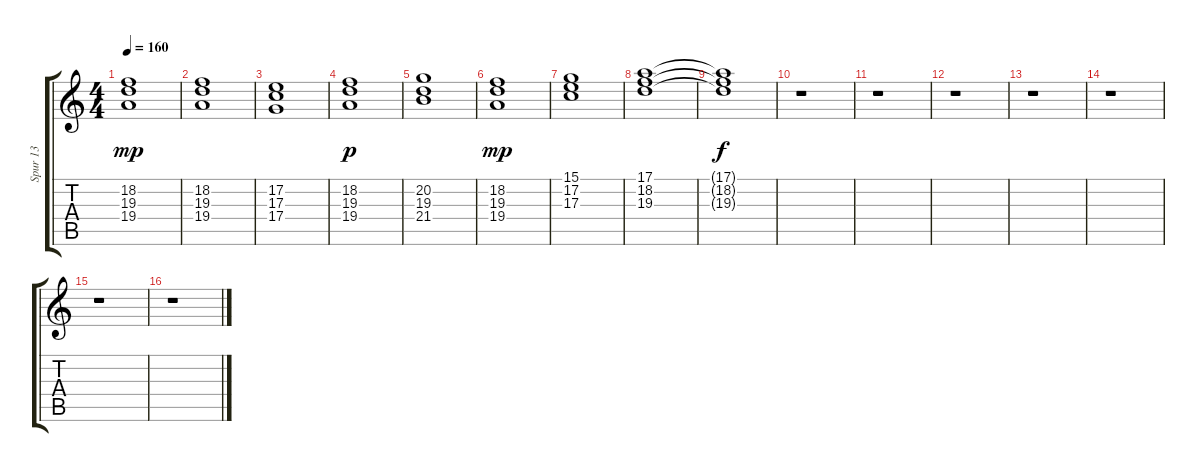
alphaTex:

\track ("Spur 13" "Spur 13") {instrument fx6goblins}
\staff {score tabs}
\tuning (E4 B3 G3 D3 A2 E2) {hide}
\ts (4 4)
\tempo 160
\clef g2
\ks c
(18.2 19.3 19.4).1{dy mp} |
(18.2 19.3 19.4).1 |
(17.2 17.3 17.4).1 |
(18.2 19.3 19.4).1{dy p} |
(20.2 19.3 21.4).1 |
(18.2 19.3 19.4).1{dy mp} |
(15.1 17.2 17.3).1 |
(17.1 18.2 19.3).1 |
(17.1{t} 18.2{t} 19.3{t}).1{dy f} |
r.1 |
r.1 |
r.1 |
r.1 |
r.1 |
r.1 |
r.1
